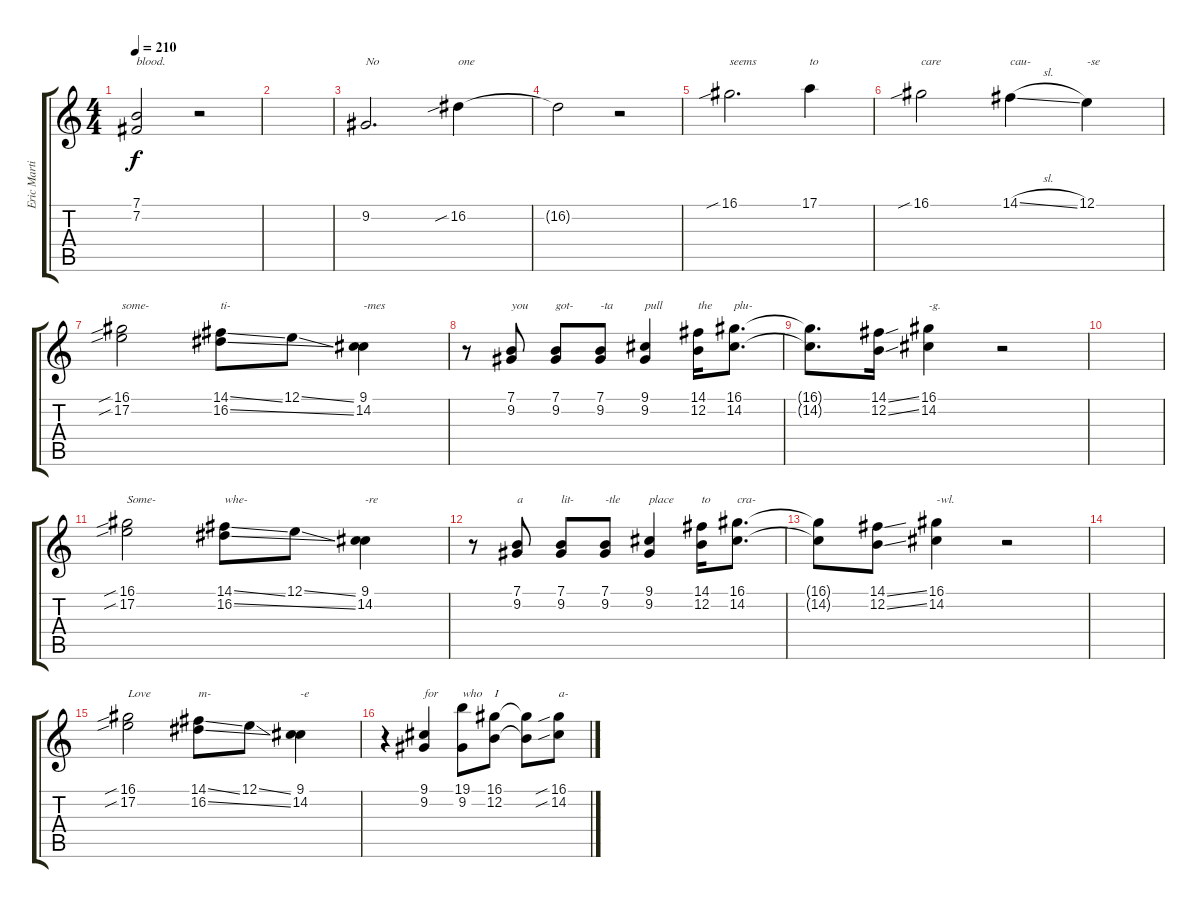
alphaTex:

\track ("Eric Martin with backup vocals" "Eric Marti") {instrument whistle}
\staff {score tabs}
\tuning (E4 B3 G3 D3 A2 E2) {hide}
\ts (4 4)
\tempo 210
\clef g2
\ks c
(7.1 7.2).2{txt "blood." dy f} r.2 |
|
9.2.2{d txt "No"} 16.2{sib}.4{txt "one"} |
16.2{t}.2 r.2 |
16.1{sib}.2{d txt "seems"} 17.1.4{txt "to"} |
16.1{sib}.2{txt "care"} 14.1{sl}.4{txt "cau-"} 12.1.4{txt "-se"} |
(16.1{sib} 17.2{sib}).2{txt "some-"} (14.1{ss} 16.2{ss}).8{txt "ti-"} 12.1{ss}.8 (9.1 14.2).4{txt "-mes"} |
r.8 (7.1 9.2).8{txt "you"} (7.1 9.2).8{txt "got-"} (7.1 9.2).8{txt "-ta"} (9.1 9.2).4{txt "pull"} (14.1 12.2).16{txt "the"} (16.1 14.2).8{d txt "plu-"} |
(16.1{t} 14.2{t}).8{d} (14.1{ss} 12.2{ss}).16 (16.1 14.2).4{txt "-g."} r.2 |
|
(16.1{sib} 17.2{sib}).2{txt "Some-"} (14.1{ss} 16.2{ss}).8{txt "whe-"} 12.1{ss}.8 (9.1 14.2).4{txt "-re"} |
r.8 (7.1 9.2).8{txt "a"} (7.1 9.2).8{txt "lit-"} (7.1 9.2).8{txt "-tle"} (9.1 9.2).4{txt "place"} (14.1 12.2).16{txt "to"} (16.1 14.2).8{d txt "cra-"} |
(16.1{t} 14.2{t}).8 (14.1{ss} 12.2{ss}).8 (16.1 14.2).4{txt "-wl."} r.2 |
|
(16.1{sib} 17.2{sib}).2{txt "Love"} (14.1{ss} 16.2{ss}).8{txt "m-"} 12.1{ss}.8 (9.1 14.2).4{txt "-e"} |
r.4 (9.1 9.2).4{txt "for"} (19.1 9.2).8{txt "who"} (16.1 12.2).8{txt "I"} (16.1{t} 12.2{t}).8 (16.1{sib} 14.2{sib}).8{txt "a-"}
